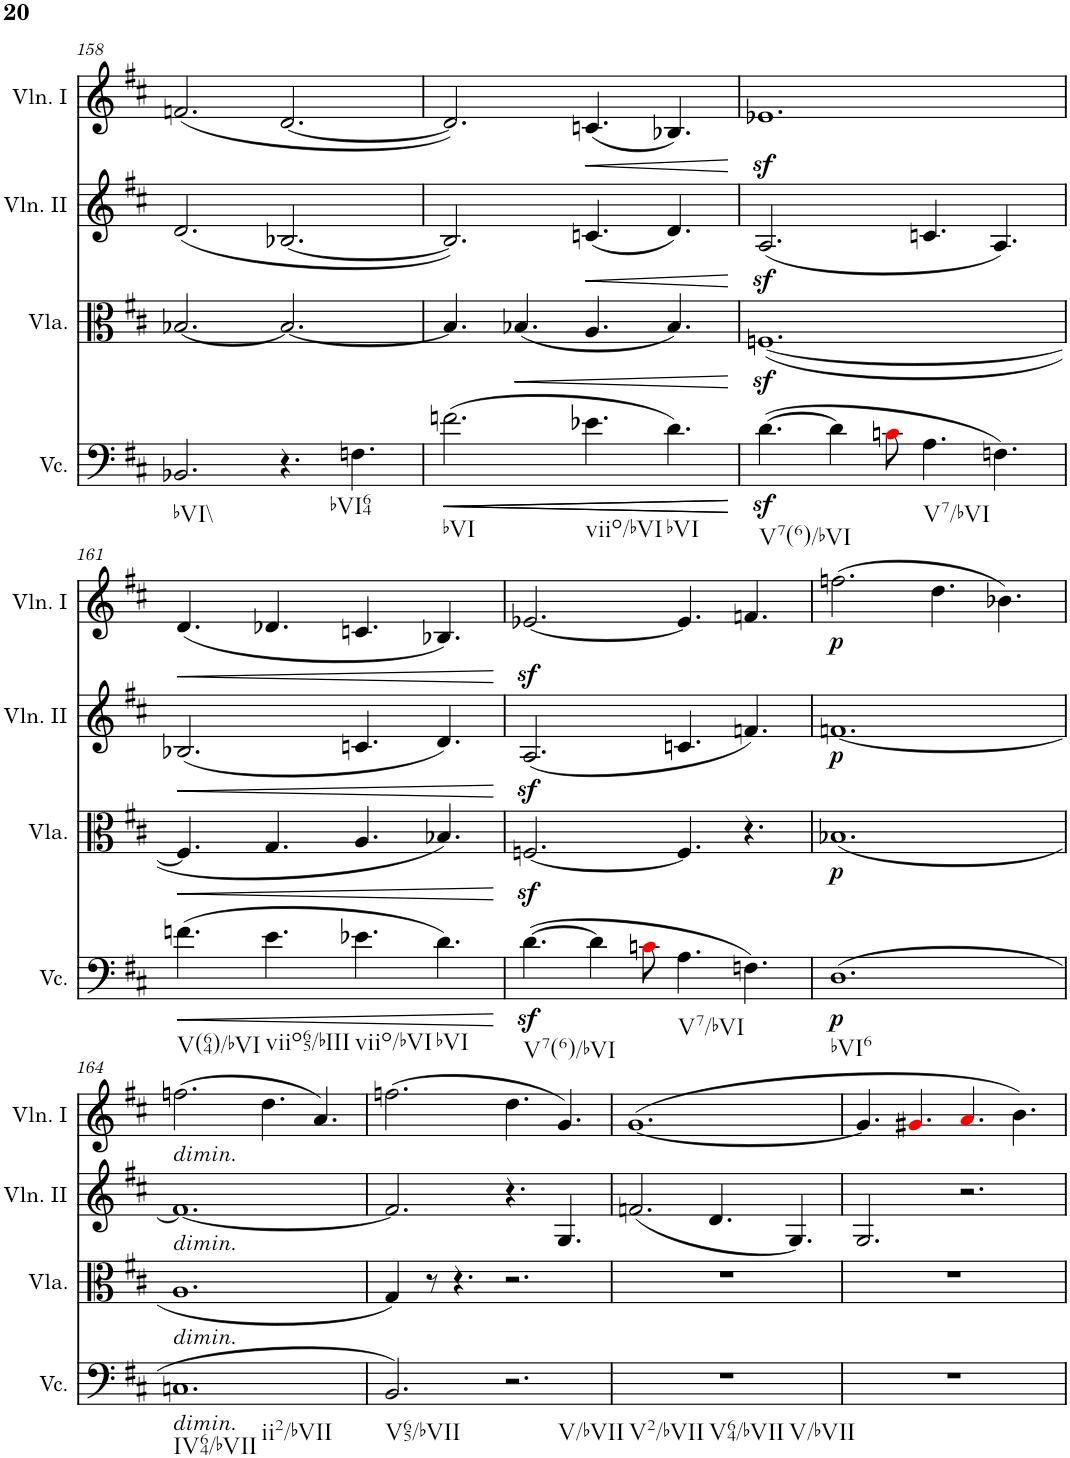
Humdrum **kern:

**kern	**dynam	**kern	**dynam	**kern	**dynam	**kern	**dynam
*part4	*part4	*part3	*part3	*part2	*part2	*part1	*part1
*staff4	*staff4	*staff3	*staff3	*staff2	*staff2	*staff1	*staff1
*I"Violoncello	*	*I"Viola	*	*I"Violino II	*	*I"Violino I	*
*I'Vc.	*	*I'Vla.	*	*I'Vln. II	*	*I'Vln. I	*
!!LO:PB:g=z
*clefF4	*	*clefC3	*	*clefG2	*	*clefG2	*
*k[f#c#]	*	*k[f#c#]	*	*k[f#c#]	*	*k[f#c#]	*
*M12/8	*	*M12/8	*	*M12/8	*	*M12/8	*
=158	=158	=158	=158	=158	=158	=158	=158
!LO:TX:b:t=bVI\\	!	!	!	!	!	!	!
2.BB-X/	.	[2.B-X/	.	(2.d/	.	(2.fn/	.
4.r	.	2.B-/_	.	[2.B-X/	.	[2.d/	.
!LO:TX:b:t=bVI64	!	!	!	!	!	!	!
4.Fn\	.	.	.	.	.	.	.
=159	=159	=159	=159	=159	=159	=159	=159
!LO:TX:b:t=bVI	!	!	!	!	!	!	!
!	!LO:HP:b	!	!	!	!	!	!
(2.fn\	<	4.B-/]	.	2.B-/])	.	2.d/])	.
!	!	!	!LO:HP:b	!	!	!	!
.	.	(4.B-X/	<	.	.	.	.
!LO:TX:b:t=viio/bVI	!	!	!	!	!	!	!
!	!LO:HP:b	!	!	!	!LO:HP:b	!	!LO:HP:b
4.e-X\	<	4.A/	.	(4.cn/	<	(4.cn/	<
!LO:TX:b:t=bVI	!	!	!	!	!	!	!
4.d\)	.	4.B-/)	.	4.d/)	.	4.B-X/)	.
.	[ [	.	[	.	[	.	[
=160	=160	=160	=160	=160	=160	=160	=160
!LO:TX:b:t=V7(6)/bVI	!	!	!	!	!	!	!
([4.dz<\	.	([1.Fnz<	.	(2.Az</	.	1.e-Xz<	.
4d\]	.	.	.	.	.	.	.
8cni\	.	.	.	.	.	.	.
!LO:TX:b:t=V7/bVI	!	!	!	!	!	!	!
4.A\	.	.	.	4.cn/	.	.	.
4.Fn\)	.	.	.	4.A/)	.	.	.
!!LO:LB:g=z
=161	=161	=161	=161	=161	=161	=161	=161
!LO:TX:b:t=V(64)/bVI	!	!	!	!	!	!	!
!	!LO:HP:b	!	!LO:HP:b	!	!LO:HP:b	!	!LO:HP:b
(4.fn\	<	4.F/]	<	(2.B-X/	<	(4.d/	<
!LO:TX:b:t=viio65/bIII	!	!	!	!	!	!	!
4.e\	.	4.G/	.	.	.	4.d-X/	.
!LO:TX:b:t=viio/bVI	!	!	!	!	!	!	!
4.e-X\	.	4.A/	.	4.cn/	.	4.cn/	.
!LO:TX:b:t=bVI	!	!	!	!	!	!	!
4.d\)	.	4.B-X/)	.	4.d/)	.	4.B-X/)	.
.	[	.	[	.	[	.	[
=162	=162	=162	=162	=162	=162	=162	=162
!LO:TX:b:t=V7(6)/bVI	!	!	!	!	!	!	!
([4.dz<\	.	[2.Fnz</	.	(2.Az</	.	[2.e-Xz</	.
4d\]	.	.	.	.	.	.	.
8cni\	.	.	.	.	.	.	.
!LO:TX:b:t=V7/bVI	!	!	!	!	!	!	!
4.A\	.	4.F/]	.	4.cn/	.	4.e-/]	.
4.Fn\)	.	4.r	.	4.fn/)	.	4.fn/	.
=163	=163	=163	=163	=163	=163	=163	=163
!LO:TX:b:t=bVI6	!	!	!	!	!	!	!
!	!LO:DY:b	!	!LO:DY:b	!	!LO:DY:b	!	!LO:DY:b
(1.D	p	(1.B-X	p	[1.fn	p	(2.ffn\	p
.	.	.	.	.	.	4.dd\	.
.	.	.	.	.	.	4.b-X\)	.
!!LO:LB:g=z
=164	=164	=164	=164	=164	=164	=164	=164
!	!	!	!	!	!	!LO:TX:b:i:t=dimin.	!
!	!	!	!	!LO:TX:b:i:t=dimin.	!	!	!
!	!	!LO:TX:b:i:t=dimin.	!	!	!	!	!
!LO:TX:b:i:t=dimin.	!	!	!	!	!	!	!
!LO:TX:b:t=IV64/bVII	!	!	!	!	!	!	!
!LO:TX:b:t=ii2/bVII	!	!	!	!	!	!	!
1.Cn	.	1.A	.	1.f_	.	(2.ffn\	.
.	.	.	.	.	.	4.dd\	.
.	.	.	.	.	.	4.a/)	.
=165	=165	=165	=165	=165	=165	=165	=165
!LO:TX:b:t=V65/bVII	!	!	!	!	!	!	!
2.BB/)	.	4G/)	.	2.f/]	.	(2.ffn\	.
.	.	8r	.	.	.	.	.
.	.	4.r	.	.	.	.	.
!LO:TX:b:t=V/bVII	!	!	!	!	!	!	!
2.r	.	2.r	.	4.r	.	4.dd\	.
.	.	.	.	4.G/	.	4.g/)	.
=166	=166	=166	=166	=166	=166	=166	=166
!LO:TX:b:t=V2/bVII	!	!	!	!	!	!	!
!LO:TX:b:t=V64/bVII	!	!	!	!	!	!	!
!LO:TX:b:t=V/bVII	!	!	!	!	!	!	!
1.r	.	1.r	.	(2.fn/	.	([1.g	.
.	.	.	.	4.d/	.	.	.
.	.	.	.	4.G/)	.	.	.
=167	=167	=167	=167	=167	=167	=167	=167
1.r	.	1.r	.	2.G/	.	4.g/]	.
.	.	.	.	.	.	4.g#Xi/	.
.	.	.	.	2.r	.	4.ai/	.
.	.	.	.	.	.	4.b\)	.
=	=	=	=	=	=	=	=
*-	*-	*-	*-	*-	*-	*-	*-
